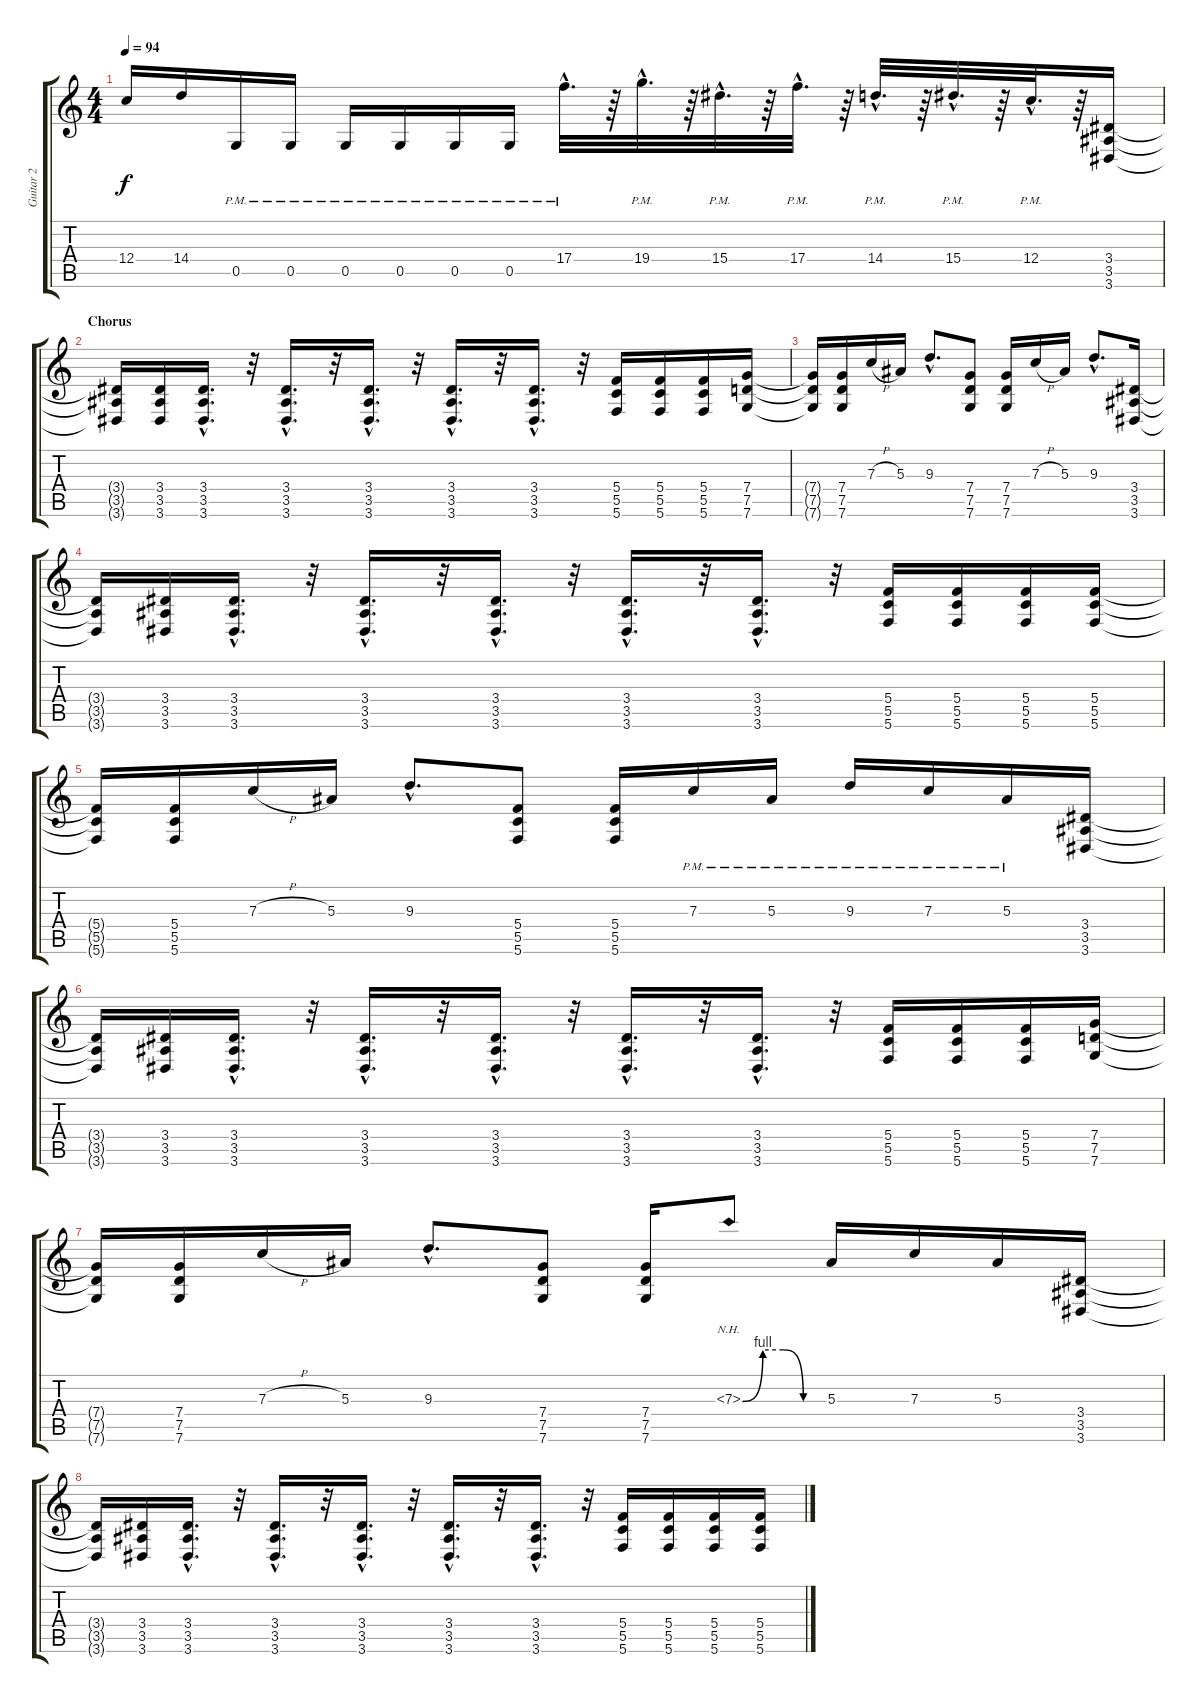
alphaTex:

\track ("Guitar 2" "Guitar 2") {instrument overdrivenguitar}
\staff {score tabs}
\tuning (D4 A3 F3 C3 G2 C2) {hide}
\ts (4 4)
\tempo 94
\clef g2
\ks c
12.4{t}.16{dy f} 14.4.16 0.5{pm}.16 0.5{pm}.16 0.5{pm}.16 0.5{pm}.16 0.5{pm}.16 0.5{pm}.16 17.4{hac pm}.32{d} r.64 19.4{hac pm}.32{d} r.64 15.4{hac pm}.32{d} r.64 17.4{hac pm}.32{d} r.64 14.4{hac pm}.32{d} r.64 15.4{hac pm}.32{d} r.64 12.4{hac pm}.32{d} r.64 (3.4 3.5 3.6).16 |
\section ("" "Chorus")
(3.4{t} 3.5{t} 3.6{t}).16 (3.4 3.5 3.6).16 (3.4{hac} 3.5{hac} 3.6{hac}).16{d} r.32 (3.4{hac} 3.5{hac} 3.6{hac}).16{d} r.32 (3.4{hac} 3.5{hac} 3.6{hac}).16{d} r.32 (3.4{hac} 3.5{hac} 3.6{hac}).16{d} r.32 (3.4{hac} 3.5{hac} 3.6{hac}).16{d} r.32 (5.4 5.5 5.6).16 (5.4 5.5 5.6).16 (5.4 5.5 5.6).16 (7.4 7.5 7.6).16 |
(7.4{t} 7.5{t} 7.6{t}).16 (7.4 7.5 7.6).16 7.3{h}.16 5.3.16 9.3{hac}.8{d} (7.4 7.5 7.6).8 (7.4 7.5 7.6).16 7.3{h}.16 5.3.16 9.3{hac}.8{d} (3.4 3.5 3.6).16 |
(3.4{t} 3.5{t} 3.6{t}).16 (3.4 3.5 3.6).16 (3.4{hac} 3.5{hac} 3.6{hac}).16{d} r.32 (3.4{hac} 3.5{hac} 3.6{hac}).16{d} r.32 (3.4{hac} 3.5{hac} 3.6{hac}).16{d} r.32 (3.4{hac} 3.5{hac} 3.6{hac}).16{d} r.32 (3.4{hac} 3.5{hac} 3.6{hac}).16{d} r.32 (5.4 5.5 5.6).16 (5.4 5.5 5.6).16 (5.4 5.5 5.6).16 (5.4 5.5 5.6).16 |
(5.4{t} 5.5{t} 5.6{t}).16 (5.4 5.5 5.6).16 7.3{h}.16 5.3.16 9.3{hac}.8{d} (5.4 5.5 5.6).8 (5.4 5.5 5.6).16 7.3{pm}.16 5.3{pm}.16 9.3{pm}.16 7.3{pm}.16 5.3{pm}.16 (3.4 3.5 3.6).16 |
(3.4{t} 3.5{t} 3.6{t}).16 (3.4 3.5 3.6).16 (3.4{hac} 3.5{hac} 3.6{hac}).16{d} r.32 (3.4{hac} 3.5{hac} 3.6{hac}).16{d} r.32 (3.4{hac} 3.5{hac} 3.6{hac}).16{d} r.32 (3.4{hac} 3.5{hac} 3.6{hac}).16{d} r.32 (3.4{hac} 3.5{hac} 3.6{hac}).16{d} r.32 (5.4 5.5 5.6).16 (5.4 5.5 5.6).16 (5.4 5.5 5.6).16 (7.4 7.5 7.6).16 |
(7.4{t} 7.5{t} 7.6{t}).16 (7.4 7.5 7.6).16 7.3{h}.16 5.3.16 9.3{hac}.8{d} (7.4 7.5 7.6).8 (7.4 7.5 7.6).16 7.3{be (custom 0 0 15 4 30 4 45 0 60 0) nh}.8 5.3.16 7.3.16 5.3.16 (3.4 3.5 3.6).16 |
(3.4{t} 3.5{t} 3.6{t}).16 (3.4 3.5 3.6).16 (3.4{hac} 3.5{hac} 3.6{hac}).16{d} r.32 (3.4{hac} 3.5{hac} 3.6{hac}).16{d} r.32 (3.4{hac} 3.5{hac} 3.6{hac}).16{d} r.32 (3.4{hac} 3.5{hac} 3.6{hac}).16{d} r.32 (3.4{hac} 3.5{hac} 3.6{hac}).16{d} r.32 (5.4 5.5 5.6).16 (5.4 5.5 5.6).16 (5.4 5.5 5.6).16 (5.4 5.5 5.6).16
